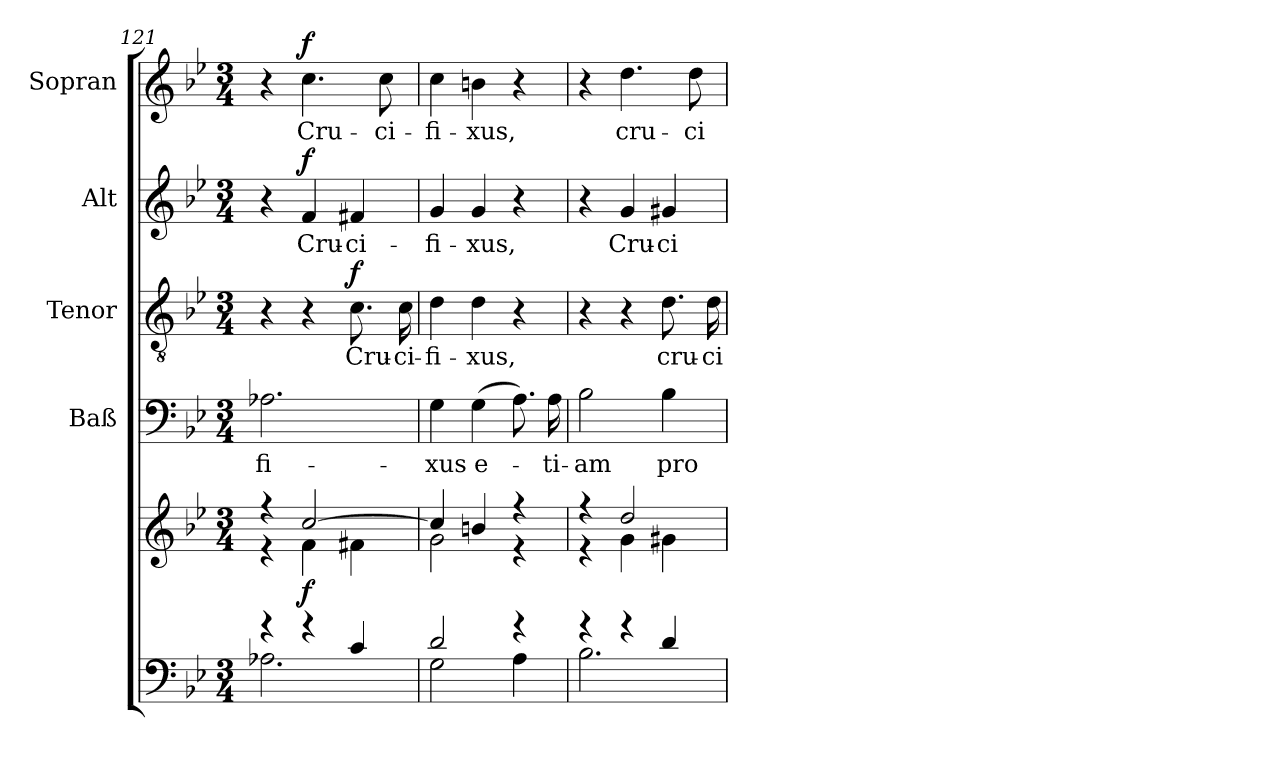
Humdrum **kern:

**kern	**kern	**dynam	**kern	**text	**kern	**text	**dynam	**kern	**text	**dynam	**kern	**text	**dynam
*part5	*part5	*part5	*part4	*part4	*part3	*part3	*part3	*part2	*part2	*part2	*part1	*part1	*part1
*staff6	*staff5	*staff5/6	*staff4	*staff4	*staff3	*staff3	*staff3	*staff2	*staff2	*staff2	*staff1	*staff1	*staff1
*	*	*	*I"Baß	*	*I"Tenor	*	*	*I"Alt	*	*	*I"Sopran	*	*
*	*	*	*I'Baß	*	*I'Ten	*	*	*I'Alt	*	*	*I'Sop	*	*
*clefF4	*clefG2	*	*clefF4	*	*clefGv2	*	*	*clefG2	*	*	*clefG2	*	*
*k[b-e-]	*k[b-e-]	*	*k[b-e-]	*	*k[b-e-]	*	*	*k[b-e-]	*	*	*k[b-e-]	*	*
*B-:	*B-:	*	*B-:	*	*B-:	*	*	*B-:	*	*	*B-:	*	*
*M3/4	*M3/4	*	*M3/4	*	*M3/4	*	*	*M3/4	*	*	*M3/4	*	*
=121	=121	=121	=121	=121	=121	=121	=121	=121	=121	=121	=121	=121	=121
*^	*^	*	*	*	*	*	*	*	*	*	*	*	*
!	!	!	!	!	!	!LO:LY:b	!	!	!	!	!	!	!	!	!
4rf	2.A-X\	4r	4r	.	2.A-X\	-fi-	4r	.	.	4r	.	.	4r	.	.
!	!	!	!	!LO:DY:b	!	!	!	!	!	!	!LO:LY:b	!LO:DY:a	!	!LO:LY:b	!LO:DY:a
4rf	.	[>2cc/	4f\	f	.	.	4r	.	.	4f/	Cru-	f	4.cc\	Cru-	f
!	!	!	!	!	!	!	!	!LO:LY:b	!LO:DY:a	!	!LO:LY:b	!	!	!	!
4c/	.	.	4f#X\	.	.	.	8.c\	Cru-	f	4f#X/	-ci-	.	.	.	.
!	!	!	!	!	!	!	!	!	!	!	!	!	!	!LO:LY:b	!
.	.	.	.	.	.	.	.	.	.	.	.	.	8cc\	-ci-	.
!	!	!	!	!	!	!	!	!LO:LY:b	!	!	!	!	!	!	!
.	.	.	.	.	.	.	16c\	-ci-	.	.	.	.	.	.	.
!!LO:LB:g=z
=122	=122	=122	=122	=122	=122	=122	=122	=122	=122	=122	=122	=122	=122	=122	=122
!	!	!	!	!	!	!LO:LY:b	!	!LO:LY:b	!	!	!LO:LY:b	!	!	!LO:LY:b	!
2d/	2G\	4cc/]	2g\	.	4G\	-xus	4d\	-fi-	.	4g/	-fi-	.	4cc\	-fi-	.
!	!	!	!	!	!	!LO:LY:b	!	!LO:LY:b	!	!	!LO:LY:b	!	!	!LO:LY:b	!
.	.	4bn/	.	.	(>4G\	e-	4d\	-xus,	.	4g/	-xus,	.	4bn\	-xus,	.
4rf	4A\	4r	4r	.	8.A\)	.	4r	.	.	4r	.	.	4r	.	.
!	!	!	!	!	!	!LO:LY:b	!	!	!	!	!	!	!	!	!
.	.	.	.	.	16A\	-ti-	.	.	.	.	.	.	.	.	.
=123	=123	=123	=123	=123	=123	=123	=123	=123	=123	=123	=123	=123	=123	=123	=123
!	!	!	!	!	!	!LO:LY:b	!	!	!	!	!	!	!	!	!
4rg	2.B-\	4r	4r	.	2B-\	-am	4r	.	.	4r	.	.	4r	.	.
!	!	!	!	!	!	!	!	!	!	!	!LO:LY:b	!	!	!LO:LY:b	!
4rg	.	2dd/	4g\	.	.	.	4r	.	.	4g/	Cru-	.	4.dd\	cru-	.
!	!	!	!	!	!	!LO:LY:b	!	!LO:LY:b	!	!	!LO:LY:b	!	!	!	!
4d/	.	.	4g#X\	.	4B-\	pro	8.d\	cru-	.	4g#X/	-ci-	.	.	.	.
!	!	!	!	!	!	!	!	!	!	!	!	!	!	!LO:LY:b	!
.	.	.	.	.	.	.	.	.	.	.	.	.	8dd\	-ci-	.
!	!	!	!	!	!	!	!	!LO:LY:b	!	!	!	!	!	!	!
.	.	.	.	.	.	.	16d\	-ci-	.	.	.	.	.	.	.
*v	*v	*	*	*	*	*	*	*	*	*	*	*	*	*	*
*	*v	*v	*	*	*	*	*	*	*	*	*	*	*	*
=	=	=	=	=	=	=	=	=	=	=	=	=	=
*-	*-	*-	*-	*-	*-	*-	*-	*-	*-	*-	*-	*-	*-
